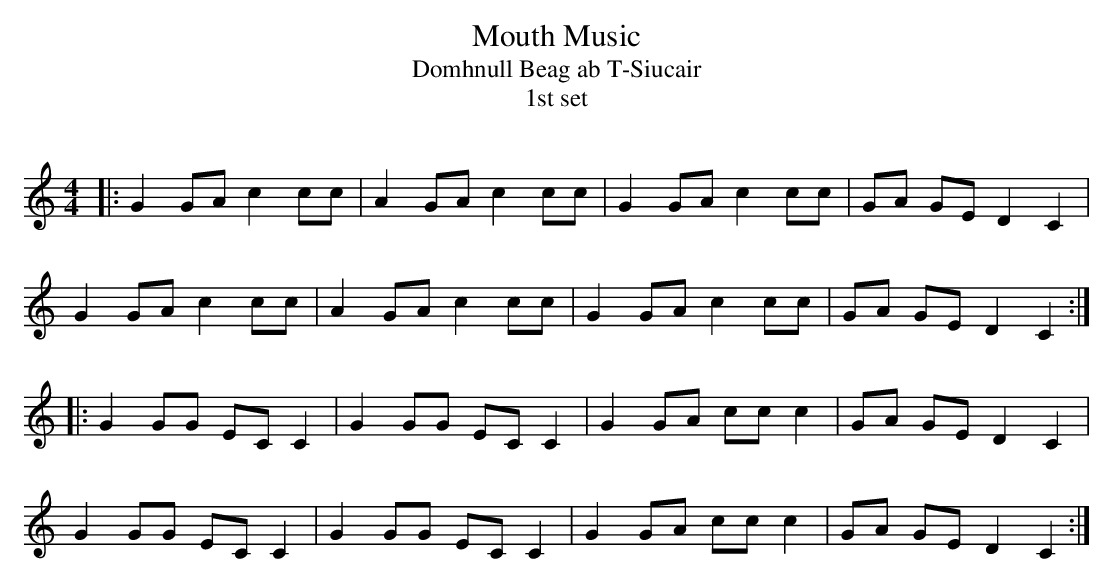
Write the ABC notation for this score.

X:1
T: Mouth Music
T: Domhnull Beag ab T-Siucair
T: 1st set
Q: 232
K:C
M:4/4
L:1/8
|:G2 GA c2 cc|A2 GA c2 cc|G2 GA c2 cc|GA GE D2 C2|
G2 GA c2 cc|A2 GA c2 cc|G2 GA c2 cc|GA GE D2 C2:|
|:G2 GG EC C2|G2 GG EC C2|G2 GA cc c2|GA GE D2 C2|
G2 GG EC C2|G2 GG EC C2|G2 GA cc c2|GA GE D2 C2:|
